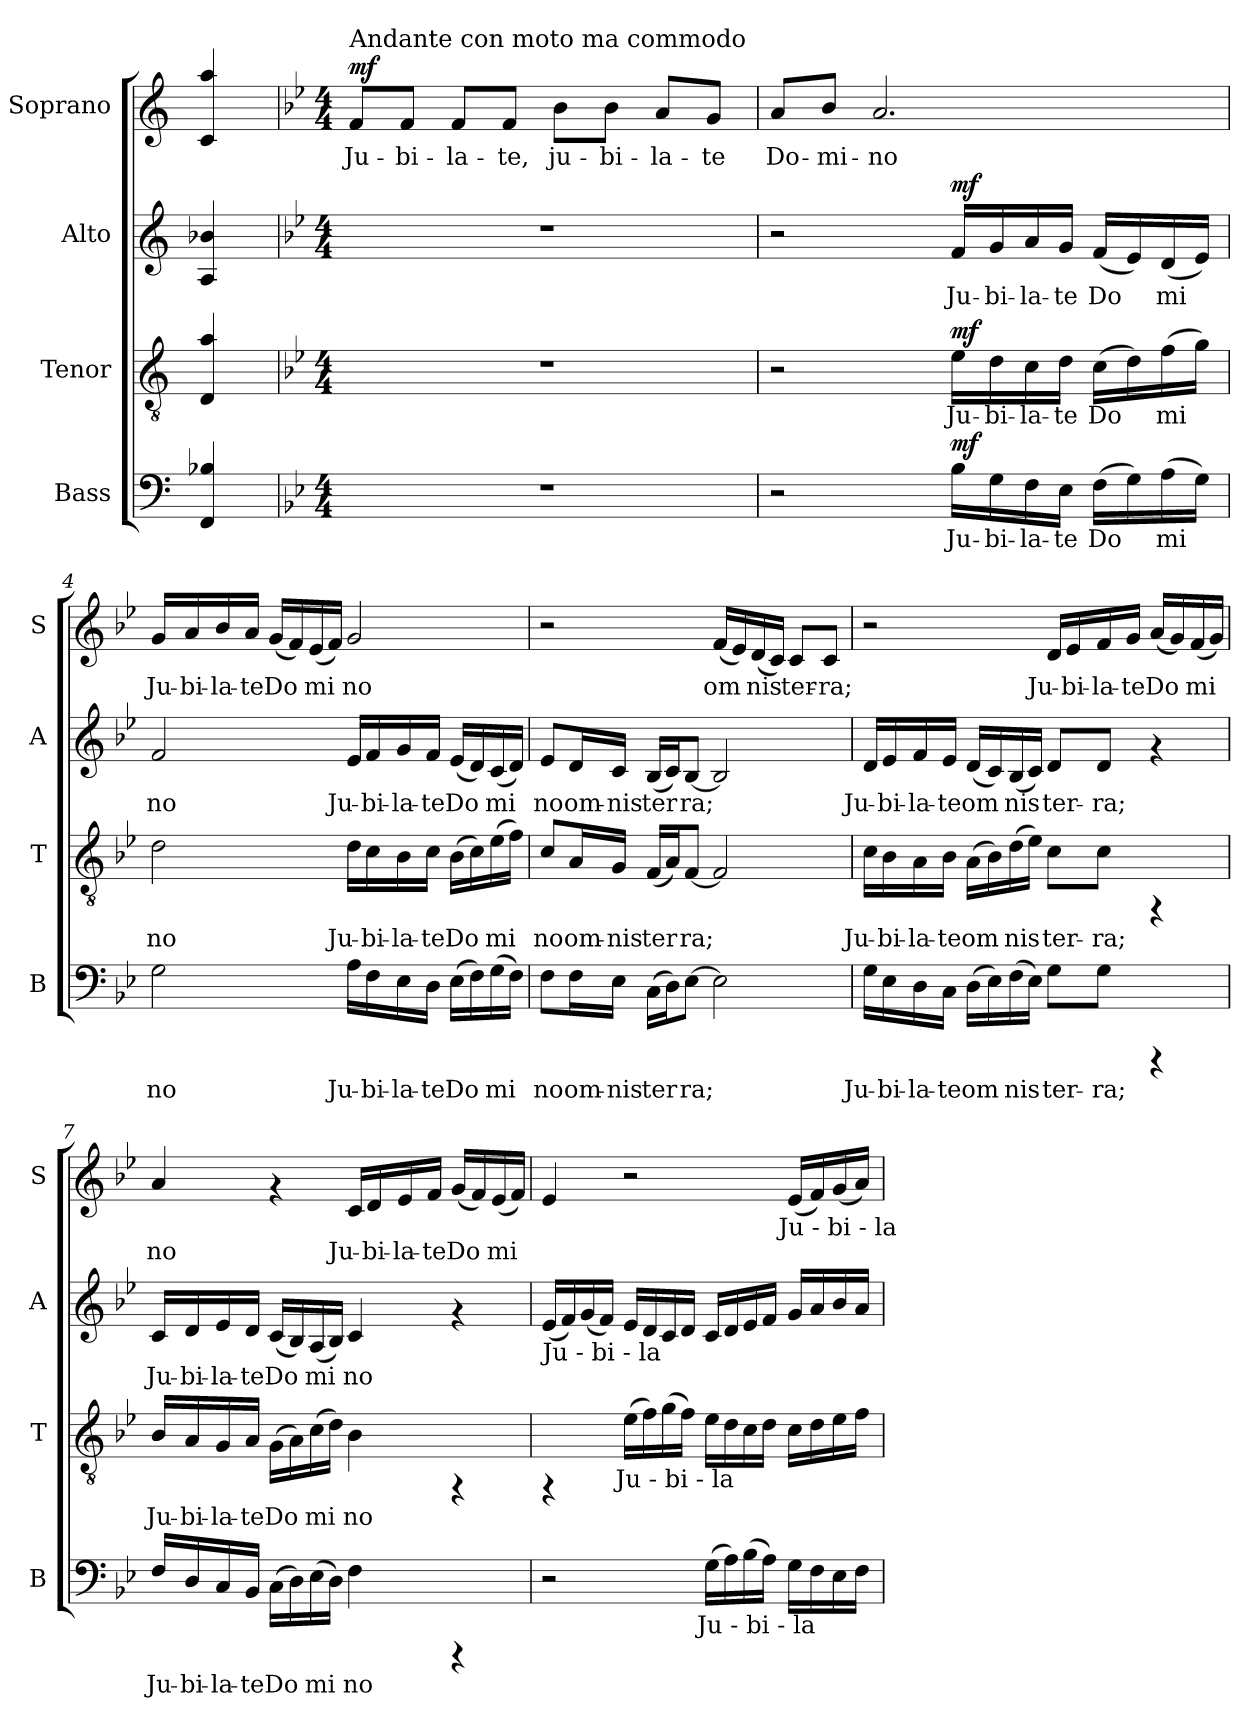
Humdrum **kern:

**kern	**text	**dynam	**kern	**text	**dynam	**kern	**text	**dynam	**kern	**text	**dynam
*part4	*part4	*part4	*part3	*part3	*part3	*part2	*part2	*part2	*part1	*part1	*part1
*staff4	*staff4	*staff4	*staff3	*staff3	*staff3	*staff2	*staff2	*staff2	*staff1	*staff1	*staff1
*I"Bass	*	*	*I"Tenor	*	*	*I"Alto	*	*	*I"Soprano	*	*
*I'B	*	*	*I'T	*	*	*I'A	*	*	*I'S	*	*
!!LO:PB:g=z
*stria5	*	*	*stria5	*	*	*stria5	*	*	*stria5	*	*
*clefF4	*	*	*clefGv2	*	*	*clefG2	*	*	*clefG2	*	*
*k[]	*	*	*k[]	*	*	*k[]	*	*	*k[]	*	*
*C:	*	*	*C:	*	*	*C:	*	*	*C:	*	*
=1	=1	=1	=1	=1	=1	=1	=1	=1	=1	=1	=1
!	!LO:LY:b:cj	!	!	!LO:LY:b:cj	!	!	!LO:LY:b:cj	!	!	!LO:LY:b:cj	!
4B-X/ 4FF/	.	.	4a/ 4D/	.	.	4b-X/ 4A/	.	.	4aa/ 4c/	.	.
=2!	=2!	=2!	=2!	=2!	=2!	=2!	=2!	=2!	=2!	=2!	=2!
*k[b-e-]	*	*	*k[b-e-]	*	*	*k[b-e-]	*	*	*k[b-e-]	*	*
*B-:	*	*	*B-:	*	*	*B-:	*	*	*B-:	*	*
*M4/4	*	*	*M4/4	*	*	*M4/4	*	*	*M4/4	*	*
!	!	!	!	!	!	!	!	!	!LO:TX:a:t=Andante con moto ma commodo	!	!
!	!	!	!	!	!	!	!	!	!	!LO:LY:b:cj	!LO:DY:a
1r	.	.	1r	.	.	1r	.	.	8f/L	Ju-	mf
!	!	!	!	!	!	!	!	!	!	!LO:LY:b:cj	!
.	.	.	.	.	.	.	.	.	8f/J	-bi-	.
!	!	!	!	!	!	!	!	!	!	!LO:LY:b:cj	!
.	.	.	.	.	.	.	.	.	8f/L	-la-	.
!	!	!	!	!	!	!	!	!	!	!LO:LY:b:cj	!
.	.	.	.	.	.	.	.	.	8f/J	-te,	.
!	!	!	!	!	!	!	!	!	!	!LO:LY:b:cj	!
.	.	.	.	.	.	.	.	.	8b-\L	ju-	.
!	!	!	!	!	!	!	!	!	!	!LO:LY:b:cj	!
.	.	.	.	.	.	.	.	.	8b-\J	-bi-	.
!	!	!	!	!	!	!	!	!	!	!LO:LY:b:cj	!
.	.	.	.	.	.	.	.	.	8a/L	-la-	.
!	!	!	!	!	!	!	!	!	!	!LO:LY:b:cj	!
.	.	.	.	.	.	.	.	.	8g/J	-te	.
=3	=3	=3	=3	=3	=3	=3	=3	=3	=3	=3	=3
!	!	!	!	!	!	!	!	!	!	!LO:LY:b:cj	!
2r	.	.	2r	.	.	2r	.	.	8a/L	Do-	.
!	!	!	!	!	!	!	!	!	!	!LO:LY:b:cj	!
.	.	.	.	.	.	.	.	.	8b-/J	-mi-	.
!	!	!	!	!	!	!	!	!	!	!LO:LY:b:cj	!
.	.	.	.	.	.	.	.	.	2.a/	-no	.
!	!LO:LY:b:cj	!LO:DY:a	!	!LO:LY:b:cj	!LO:DY:a	!	!LO:LY:b:cj	!LO:DY:a	!	!	!
16B-\L	Ju-	mf	16e-\L	Ju-	mf	16f/L	Ju-	mf	.	.	.
!	!LO:LY:b:cj	!	!	!LO:LY:b:cj	!	!	!LO:LY:b:cj	!	!	!	!
16G\	-bi-	.	16d\	-bi-	.	16g/	-bi-	.	.	.	.
!	!LO:LY:b:cj	!	!	!LO:LY:b:cj	!	!	!LO:LY:b:cj	!	!	!	!
16F\	-la-	.	16c\	-la-	.	16a/	-la-	.	.	.	.
!	!LO:LY:b:cj	!	!	!LO:LY:b:cj	!	!	!LO:LY:b:cj	!	!	!	!
16E-\J	-te	.	16d\J	-te	.	16g/J	-te	.	.	.	.
!	!LO:LY:b:cj	!	!	!LO:LY:b:cj	!	!	!LO:LY:b:cj	!	!	!	!
(>16F\L	Do-	.	(>16c\L	Do-	.	(<16f/L	Do-	.	.	.	.
!	!LO:LY:b:cj	!	!	!LO:LY:b:cj	!	!	!LO:LY:b:cj	!	!	!	!
16G\)	--	.	16d\)	--	.	16e-/)	--	.	.	.	.
!	!LO:LY:b:cj	!	!	!LO:LY:b:cj	!	!	!LO:LY:b:cj	!	!	!	!
(>16A\	-mi-	.	(>16f\	-mi-	.	(<16d/	-mi-	.	.	.	.
!	!LO:LY:b:cj	!	!	!LO:LY:b:cj	!	!	!LO:LY:b:cj	!	!	!	!
16G\J)	--	.	16g\J)	--	.	16e-/J)	--	.	.	.	.
!!LO:LB:g=z
=4	=4	=4	=4	=4	=4	=4	=4	=4	=4	=4	=4
!	!LO:LY:b:cj	!	!	!LO:LY:b:cj	!	!	!LO:LY:b:cj	!	!	!LO:LY:b:cj	!
2G\	-no	.	2d\	-no	.	2f/	-no	.	16g/L	Ju-	.
!	!	!	!	!	!	!	!	!	!	!LO:LY:b:cj	!
.	.	.	.	.	.	.	.	.	16a/	-bi-	.
!	!	!	!	!	!	!	!	!	!	!LO:LY:b:cj	!
.	.	.	.	.	.	.	.	.	16b-/	-la-	.
!	!	!	!	!	!	!	!	!	!	!LO:LY:b:cj	!
.	.	.	.	.	.	.	.	.	16a/J	-te	.
!	!	!	!	!	!	!	!	!	!	!LO:LY:b:cj	!
.	.	.	.	.	.	.	.	.	(<16g/L	Do-	.
!	!	!	!	!	!	!	!	!	!	!LO:LY:b:cj	!
.	.	.	.	.	.	.	.	.	16f/)	--	.
!	!	!	!	!	!	!	!	!	!	!LO:LY:b:cj	!
.	.	.	.	.	.	.	.	.	(<16e-/	-mi-	.
!	!	!	!	!	!	!	!	!	!	!LO:LY:b:cj	!
.	.	.	.	.	.	.	.	.	16f/J)	--	.
!	!LO:LY:b:cj	!	!	!LO:LY:b:cj	!	!	!LO:LY:b:cj	!	!	!LO:LY:b:cj	!
16A\L	Ju-	.	16d\L	Ju-	.	16e-/L	Ju-	.	2g/	-no	.
!	!LO:LY:b:cj	!	!	!LO:LY:b:cj	!	!	!LO:LY:b:cj	!	!	!	!
16F\	-bi-	.	16c\	-bi-	.	16f/	-bi-	.	.	.	.
!	!LO:LY:b:cj	!	!	!LO:LY:b:cj	!	!	!LO:LY:b:cj	!	!	!	!
16E-\	-la-	.	16B-\	-la-	.	16g/	-la-	.	.	.	.
!	!LO:LY:b:cj	!	!	!LO:LY:b:cj	!	!	!LO:LY:b:cj	!	!	!	!
16D\J	-te	.	16c\J	-te	.	16f/J	-te	.	.	.	.
!	!LO:LY:b:cj	!	!	!LO:LY:b:cj	!	!	!LO:LY:b:cj	!	!	!	!
(>16E-\L	Do-	.	(>16B-\L	Do-	.	(<16e-/L	Do-	.	.	.	.
!	!LO:LY:b:cj	!	!	!LO:LY:b:cj	!	!	!LO:LY:b:cj	!	!	!	!
16F\)	--	.	16c\)	--	.	16d/)	--	.	.	.	.
!	!LO:LY:b:cj	!	!	!LO:LY:b:cj	!	!	!LO:LY:b:cj	!	!	!	!
(>16G\	-mi-	.	(>16e-\	-mi-	.	(<16c/	-mi-	.	.	.	.
!	!LO:LY:b:cj	!	!	!LO:LY:b:cj	!	!	!LO:LY:b:cj	!	!	!	!
16F\J)	--	.	16f\J)	--	.	16d/J)	--	.	.	.	.
=5	=5	=5	=5	=5	=5	=5	=5	=5	=5	=5	=5
!	!LO:LY:b:cj	!	!	!LO:LY:b:cj	!	!	!LO:LY:b:cj	!	!	!	!
8F\L	-no	.	8c/L	-no	.	8e-/L	-no	.	2r	.	.
!	!LO:LY:b:cj	!	!	!LO:LY:b:cj	!	!	!LO:LY:b:cj	!	!	!	!
16F\	om-	.	16A/	om-	.	16d/	om-	.	.	.	.
!	!LO:LY:b:cj	!	!	!LO:LY:b:cj	!	!	!LO:LY:b:cj	!	!	!	!
16E-\J	-nis	.	16G/J	-nis	.	16c/J	-nis	.	.	.	.
!	!LO:LY:b:cj	!	!	!LO:LY:b:cj	!	!	!LO:LY:b:cj	!	!	!	!
(>16C\L	ter-	.	(<16F/L	ter-	.	(<16B-/L	ter-	.	.	.	.
!	!LO:LY:b:cj	!	!	!LO:LY:b:cj	!	!	!LO:LY:b:cj	!	!	!	!
16D\)	--	.	16A/)	--	.	16c/)	--	.	.	.	.
!	!LO:LY:b:cj	!	!	!LO:LY:b:cj	!	!	!LO:LY:b:cj	!	!	!	!
[>8E-\J	-ra;	.	[<8F/J	-ra;	.	[<8B-/J	-ra;	.	.	.	.
!	!LO:LY:b:cj	!	!	!LO:LY:b:cj	!	!	!LO:LY:b:cj	!	!	!LO:LY:b:cj	!
2E-\]	.	.	2F/]	.	.	2B-/]	.	.	(<16f/L	om-	.
!	!	!	!	!	!	!	!	!	!	!LO:LY:b:cj	!
.	.	.	.	.	.	.	.	.	16e-/)	--	.
!	!	!	!	!	!	!	!	!	!	!LO:LY:b:cj	!
.	.	.	.	.	.	.	.	.	(<16d/	-nis	.
!	!	!	!	!	!	!	!	!	!	!LO:LY:b:cj	!
.	.	.	.	.	.	.	.	.	16c/J)	.	.
!	!	!	!	!	!	!	!	!	!	!LO:LY:b:cj	!
.	.	.	.	.	.	.	.	.	8c/L	ter-	.
!	!	!	!	!	!	!	!	!	!	!LO:LY:b:cj	!
.	.	.	.	.	.	.	.	.	8c/J	-ra;	.
!!LO:PB:g=z
=6	=6	=6	=6	=6	=6	=6	=6	=6	=6	=6	=6
!	!LO:LY:b:cj	!	!	!LO:LY:b:cj	!	!	!LO:LY:b:cj	!	!	!	!
16G\L	Ju-	.	16c\L	Ju-	.	16d/L	Ju-	.	2r	.	.
!	!LO:LY:b:cj	!	!	!LO:LY:b:cj	!	!	!LO:LY:b:cj	!	!	!	!
16E-\	-bi-	.	16B-\	-bi-	.	16e-/	-bi-	.	.	.	.
!	!LO:LY:b:cj	!	!	!LO:LY:b:cj	!	!	!LO:LY:b:cj	!	!	!	!
16D\	-la-	.	16A\	-la-	.	16f/	-la-	.	.	.	.
!	!LO:LY:b:cj	!	!	!LO:LY:b:cj	!	!	!LO:LY:b:cj	!	!	!	!
16C\J	-te	.	16B-\J	-te	.	16e-/J	-te	.	.	.	.
!	!LO:LY:b:cj	!	!	!LO:LY:b:cj	!	!	!LO:LY:b:cj	!	!	!	!
(>16D\L	om-	.	(>16A\L	om-	.	(<16d/L	om-	.	.	.	.
!	!LO:LY:b:cj	!	!	!LO:LY:b:cj	!	!	!LO:LY:b:cj	!	!	!	!
16E-\)	--	.	16B-\)	--	.	16c/)	--	.	.	.	.
!	!LO:LY:b:cj	!	!	!LO:LY:b:cj	!	!	!LO:LY:b:cj	!	!	!	!
(>16F\	-nis	.	(>16d\	-nis	.	(<16B-/	-nis	.	.	.	.
!	!LO:LY:b:cj	!	!	!LO:LY:b:cj	!	!	!LO:LY:b:cj	!	!	!	!
16E-\J)	.	.	16e-\J)	.	.	16c/J)	.	.	.	.	.
!	!LO:LY:b:cj	!	!	!LO:LY:b:cj	!	!	!LO:LY:b:cj	!	!	!LO:LY:b:cj	!
8G\L	ter-	.	8c\L	ter-	.	8d/L	ter-	.	16d/L	Ju-	.
!	!	!	!	!	!	!	!	!	!	!LO:LY:b:cj	!
.	.	.	.	.	.	.	.	.	16e-/	-bi-	.
!	!LO:LY:b:cj	!	!	!LO:LY:b:cj	!	!	!LO:LY:b:cj	!	!	!LO:LY:b:cj	!
8G\J	-ra;	.	8c\J	-ra;	.	8d/J	-ra;	.	16f/	-la-	.
!	!	!	!	!	!	!	!	!	!	!LO:LY:b:cj	!
.	.	.	.	.	.	.	.	.	16g/J	-te	.
!	!	!	!	!	!	!	!	!	!	!LO:LY:b:cj	!
4rCCC	.	.	4rFF	.	.	4rf	.	.	(<16a/L	Do-	.
!	!	!	!	!	!	!	!	!	!	!LO:LY:b:cj	!
.	.	.	.	.	.	.	.	.	16g/)	--	.
!	!	!	!	!	!	!	!	!	!	!LO:LY:b:cj	!
.	.	.	.	.	.	.	.	.	(<16f/	-mi-	.
!	!	!	!	!	!	!	!	!	!	!LO:LY:b:cj	!
.	.	.	.	.	.	.	.	.	16g/J)	--	.
=7	=7	=7	=7	=7	=7	=7	=7	=7	=7	=7	=7
!	!LO:LY:b:cj	!	!	!LO:LY:b:cj	!	!	!LO:LY:b:cj	!	!	!LO:LY:b:cj	!
16F/L	Ju-	.	16B-/L	Ju-	.	16c/L	Ju-	.	4a/	-no	.
!	!LO:LY:b:cj	!	!	!LO:LY:b:cj	!	!	!LO:LY:b:cj	!	!	!	!
16D/	-bi-	.	16A/	-bi-	.	16d/	-bi-	.	.	.	.
!	!LO:LY:b:cj	!	!	!LO:LY:b:cj	!	!	!LO:LY:b:cj	!	!	!	!
16C/	-la-	.	16G/	-la-	.	16e-/	-la-	.	.	.	.
!	!LO:LY:b:cj	!	!	!LO:LY:b:cj	!	!	!LO:LY:b:cj	!	!	!	!
16BB-/J	-te	.	16A/J	-te	.	16d/J	-te	.	.	.	.
!	!LO:LY:b:cj	!	!	!LO:LY:b:cj	!	!	!LO:LY:b:cj	!	!	!	!
(>16C\L	Do-	.	(>16G\L	Do-	.	(<16c/L	Do-	.	4rf	.	.
!	!LO:LY:b:cj	!	!	!LO:LY:b:cj	!	!	!LO:LY:b:cj	!	!	!	!
16D\)	--	.	16A\)	--	.	16B-/)	--	.	.	.	.
!	!LO:LY:b:cj	!	!	!LO:LY:b:cj	!	!	!LO:LY:b:cj	!	!	!	!
(>16E-\	-mi-	.	(>16c\	-mi-	.	(<16A/	-mi-	.	.	.	.
!	!LO:LY:b:cj	!	!	!LO:LY:b:cj	!	!	!LO:LY:b:cj	!	!	!	!
16D\J)	--	.	16d\J)	--	.	16B-/J)	--	.	.	.	.
!	!LO:LY:b:cj	!	!	!LO:LY:b:cj	!	!	!LO:LY:b:cj	!	!	!LO:LY:b:cj	!
4F\	-no	.	4B-\	-no	.	4c/	-no	.	16c/L	Ju-	.
!	!	!	!	!	!	!	!	!	!	!LO:LY:b:cj	!
.	.	.	.	.	.	.	.	.	16d/	-bi-	.
!	!	!	!	!	!	!	!	!	!	!LO:LY:b:cj	!
.	.	.	.	.	.	.	.	.	16e-/	-la-	.
!	!	!	!	!	!	!	!	!	!	!LO:LY:b:cj	!
.	.	.	.	.	.	.	.	.	16f/J	-te	.
!	!	!	!	!	!	!	!	!	!	!LO:LY:b:cj	!
4rCCC	.	.	4rFF	.	.	4rf	.	.	(<16g/L	Do-	.
!	!	!	!	!	!	!	!	!	!	!LO:LY:b:cj	!
.	.	.	.	.	.	.	.	.	16f/)	--	.
!	!	!	!	!	!	!	!	!	!	!LO:LY:b:cj	!
.	.	.	.	.	.	.	.	.	(<16e-/	-mi-	.
!	!	!	!	!	!	!	!	!	!	!LO:LY:b:cj	!
.	.	.	.	.	.	.	.	.	16f/J)	--	.
!!LO:LB:g=z
=8	=8	=8	=8	=8	=8	=8	=8	=8	=8	=8	=8
!	!	!	!	!	!	!	!	!	!LO:TX:b:t=no	!	!
!	!	!	!	!	!	!LO:TX:b:t=Ju - bi - la	!	!	!	!	!
!	!	!	!	!	!	!	!LO:LY:b:cj	!	!	!LO:LY:b:cj	!
*^	*	*	*^	*	*	*	*	*	*^	*	*
2r	4ryy	.	.	4rFF	8...ryy	.	.	(<16e-/L	.	.	4e-/	2ryy	--	.
!	!	!	!	!	!	!	!	!	!LO:LY:b:cj	!	!	!	!	!
.	.	.	.	.	.	.	.	16f/)	.	.	.	.	.	.
!	!	!	!	!	!	!	!	!	!LO:LY:b:cj	!	!	!	!	!
.	.	.	.	.	.	.	.	(<16g/	.	.	.	.	.	.
!	!	!	!	!	!	!	!	!	!LO:LY:b:cj	!	!	!	!	!
.	.	.	.	.	.	.	.	16f/J)	.	.	.	.	.	.
!	!	!	!	!	!LO:TX:b:t=Ju - bi - la	!	!	!	!	!	!	!	!	!
.	.	.	.	.	2ryy	.	.	.	.	.	.	.	.	.
!	!	!	!	!	!	!LO:LY:b:cj	!	!	!LO:LY:b:cj	!	!	!	!	!
.	8...ryy	.	.	(>16e-\L	.	.	.	16e-/L	.	.	2r	.	.	.
!	!	!	!	!	!	!LO:LY:b:cj	!	!	!LO:LY:b:cj	!	!	!	!	!
.	.	.	.	16f\)	.	.	.	16d/	.	.	.	.	.	.
!	!	!	!	!	!	!LO:LY:b:cj	!	!	!LO:LY:b:cj	!	!	!	!	!
.	.	.	.	(>16g\	.	.	.	16c/	.	.	.	.	.	.
!	!	!	!	!	!	!LO:LY:b:cj	!	!	!LO:LY:b:cj	!	!	!	!	!
.	.	.	.	16f\J)	.	.	.	16d/J	.	.	.	.	.	.
!	!LO:TX:b:t=Ju - bi - la	!	!	!	!	!	!	!	!	!	!	!	!	!
.	2ryy	.	.	.	.	.	.	.	.	.	.	.	.	.
!	!	!LO:LY:b:cj	!	!	!	!LO:LY:b:cj	!	!	!LO:LY:b:cj	!	!	!	!	!
(>16G\L	.	.	.	16e-\L	.	.	.	16c/L	.	.	.	8...ryy	.	.
!	!	!LO:LY:b:cj	!	!	!	!LO:LY:b:cj	!	!	!LO:LY:b:cj	!	!	!	!	!
16A\)	.	.	.	16d\	.	.	.	16d/	.	.	.	.	.	.
!	!	!LO:LY:b:cj	!	!	!	!LO:LY:b:cj	!	!	!LO:LY:b:cj	!	!	!	!	!
(>16B-\	.	.	.	16c\	.	.	.	16e-/	.	.	.	.	.	.
!	!	!LO:LY:b:cj	!	!	!	!LO:LY:b:cj	!	!	!LO:LY:b:cj	!	!	!	!	!
16A\J)	.	.	.	16d\J	.	.	.	16f/J	.	.	.	.	.	.
!	!	!	!	!	!	!	!	!	!	!	!	!LO:TX:b:t=Ju - bi - la	!	!
.	.	.	.	.	4ryy	.	.	.	.	.	.	4ryy	.	.
!	!	!LO:LY:b:cj	!	!	!	!LO:LY:b:cj	!	!	!LO:LY:b:cj	!	!	!	!LO:LY:b:cj	!
16G\L	.	.	.	16c\L	.	.	.	16g/L	.	.	(<16e-/L	.	--	.
!	!	!LO:LY:b:cj	!	!	!	!LO:LY:b:cj	!	!	!LO:LY:b:cj	!	!	!	!LO:LY:b:cj	!
16F\	.	.	.	16d\	.	.	.	16a/	.	.	16f/)	.	--	.
!	!	!LO:LY:b:cj	!	!	!	!LO:LY:b:cj	!	!	!LO:LY:b:cj	!	!	!	!LO:LY:b:cj	!
16E-\	.	.	.	16e-\	.	.	.	16b-/	.	.	(<16g/	.	--	.
!	!	!LO:LY:b:cj	!	!	!	!LO:LY:b:cj	!	!	!LO:LY:b:cj	!	!	!	!LO:LY:b:cj	!
16F\J	.	.	.	16f\J	.	.	.	16a/J	.	.	16a/J)	.	--	.
.	64ryy	.	.	.	64ryy	.	.	.	.	.	.	64ryy	.	.
*v	*v	*	*	*	*	*	*	*	*	*	*v	*v	*	*
*	*	*	*v	*v	*	*	*	*	*	*	*	*
=	=	=	=	=	=	=	=	=	=	=	=
*-	*-	*-	*-	*-	*-	*-	*-	*-	*-	*-	*-
